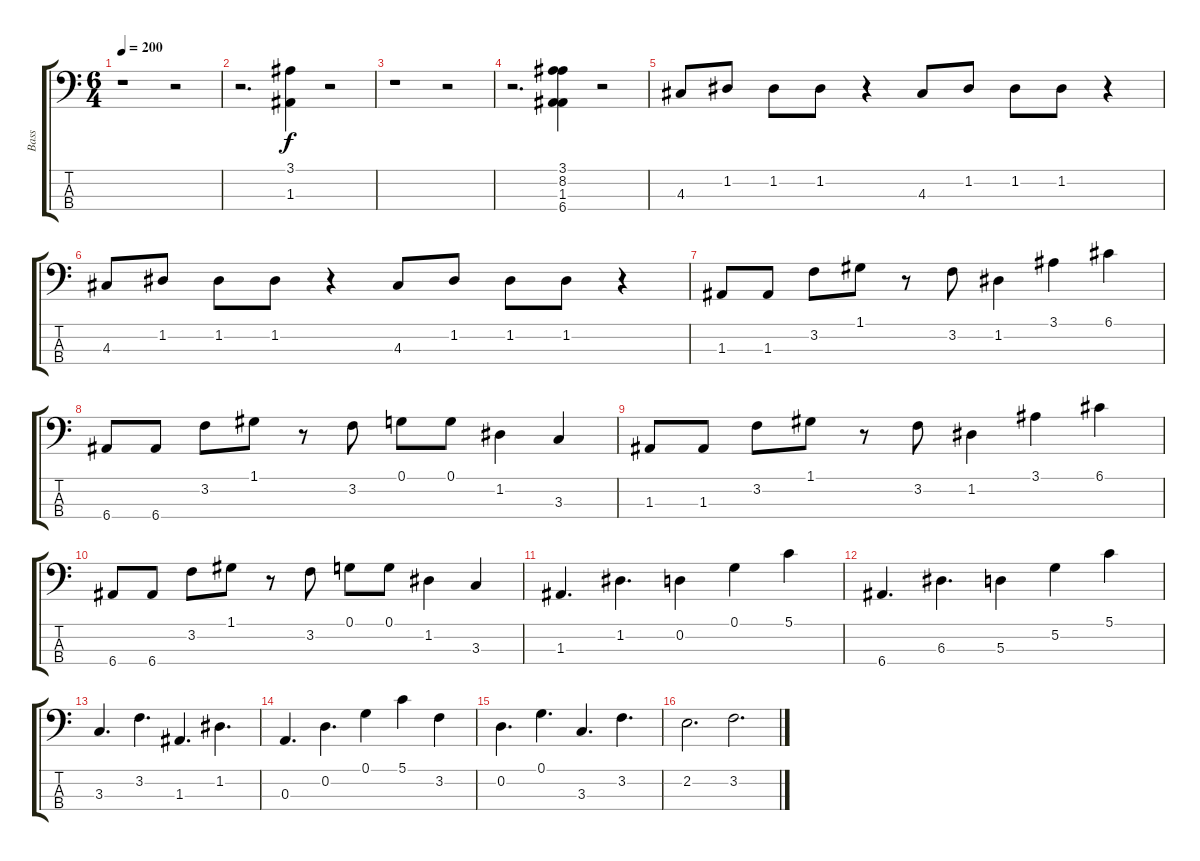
\track ("Bass" "Bass") {instrument slapbass2}
\staff {score tabs}
\tuning (G2 D2 A1 E1) {hide}
\ts (6 4)
\tempo 200
\clef f4
\ks c
r.1{dy f} r.2 |
r.2{d} (3.1 1.3).4 r.2 |
r.1 r.2 |
r.2{d} (3.1 8.2 1.3 6.4).4 r.2 |
4.3.8 1.2.8 1.2.8 1.2.8 r.4 4.3.8 1.2.8 1.2.8 1.2.8 r.4 |
4.3.8 1.2.8 1.2.8 1.2.8 r.4 4.3.8 1.2.8 1.2.8 1.2.8 r.4 |
1.3.8 1.3.8 3.2.8 1.1.8 r.8 3.2.8 1.2.4 3.1.4 6.1.4 |
6.4.8 6.4.8 3.2.8 1.1.8 r.8 3.2.8 0.1.8 0.1.8 1.2.4 3.3.4 |
1.3.8 1.3.8 3.2.8 1.1.8 r.8 3.2.8 1.2.4 3.1.4 6.1.4 |
6.4.8 6.4.8 3.2.8 1.1.8 r.8 3.2.8 0.1.8 0.1.8 1.2.4 3.3.4 |
1.3.4{d} 1.2.4{d} 0.2.4 0.1.4 5.1.4 |
6.4.4{d} 6.3.4{d} 5.3.4 5.2.4 5.1.4 |
3.3.4{d} 3.2.4{d} 1.3.4{d} 1.2.4{d} |
0.3.4{d} 0.2.4{d} 0.1.4 5.1.4 3.2.4 |
0.2.4{d} 0.1.4{d} 3.3.4{d} 3.2.4{d} |
2.2.2{d} 3.2.2{d}
